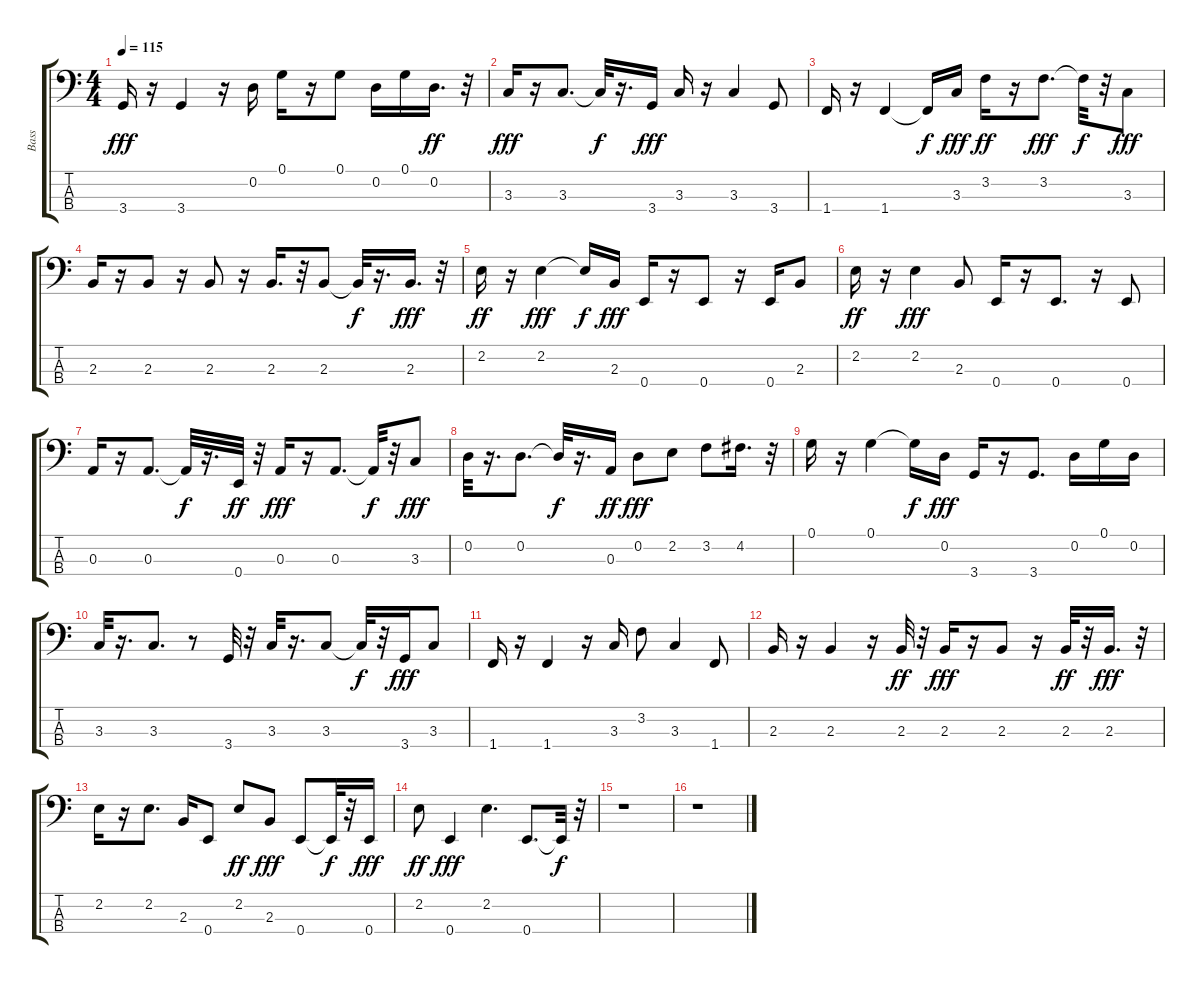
\track ("Bass" "Bass") {instrument electricbasspick}
\staff {score tabs}
\tuning (G2 D2 A1 E1) {hide}
\ts (4 4)
\tempo 115
\clef f4
\ks c
3.4.16{dy fff} r.16 3.4.4 r.16 0.2.16 0.1.16 r.16 0.1.8 0.2.16 0.1.16 0.2.16{d dy ff} r.32 |
3.3.16{dy fff} r.16 3.3.8{d} 3.3{t}.32{dy f} r.16{d} 3.4.16{dy fff} 3.3.16 r.16 3.3.4 3.4.8 |
1.4.16 r.16 1.4.4 1.4{t}.16{dy f} 3.3.16{dy fff} 3.2.16{dy ff} r.16 3.2.8{d dy fff} 3.2{t}.32{dy f} r.32 3.3.8{dy fff} |
2.3.16 r.16 2.3.8 r.16 2.3.8 r.16 2.3.16{d} r.32 2.3.8 2.3{t}.32{dy f} r.16{d} 2.3.16{d dy fff} r.32 |
2.2.16{dy ff} r.16 2.2.4{dy fff} 2.2{t}.16{dy f} 2.3.16{dy fff} 0.4.16 r.16 0.4.8 r.16 0.4.16 2.3.8 |
2.2.16{dy ff} r.16 2.2.4{dy fff} 2.3.8 0.4.16 r.16 0.4.8{d} r.16 0.4.8 |
0.3.16 r.16 0.3.8{d} 0.3{t}.32{dy f} r.16{d} 0.4.32{dy ff} r.32 0.3.16{dy fff} r.16 0.3.8{d} 0.3{t}.32{dy f} r.32 3.3.8{dy fff} |
0.2.32 r.16{d} 0.2.8{d} 0.2{t}.32{dy f} r.16{d} 0.3.16{dy ff} 0.2.8{dy fff} 2.2.8 3.2.8 4.2.16{d} r.32 |
0.1.16 r.16 0.1.4 0.1{t}.16{dy f} 0.2.16{dy fff} 3.4.16 r.16 3.4.8{d} 0.2.16 0.1.16 0.2.16 |
3.3.32 r.16{d} 3.3.8{d} r.8 3.4.32 r.32 3.3.32 r.16{d} 3.3.8 3.3{t}.32{dy f} r.32 3.4.16{dy fff} 3.3.8 |
1.4.16 r.16 1.4.4 r.16 3.3.16 3.2.8 3.3.4 1.4.8 |
2.3.16 r.16 2.3.4 r.16 2.3.32{dy ff} r.32 2.3.16{dy fff} r.16 2.3.8 r.16 2.3.32{dy ff} r.32 2.3.16{d dy fff} r.32 |
2.2.16 r.16 2.2.8{d} 2.3.16 0.4.8 2.2.8{dy ff} 2.3.8{dy fff} 0.4.8 0.4{t}.32{dy f} r.32 0.4.16{dy fff} |
2.2.8{dy ff} 0.4.4{dy fff} 2.2.4{d} 0.4.8{d} 0.4{t}.32{dy f} r.32 |
r.1 |
r.1
